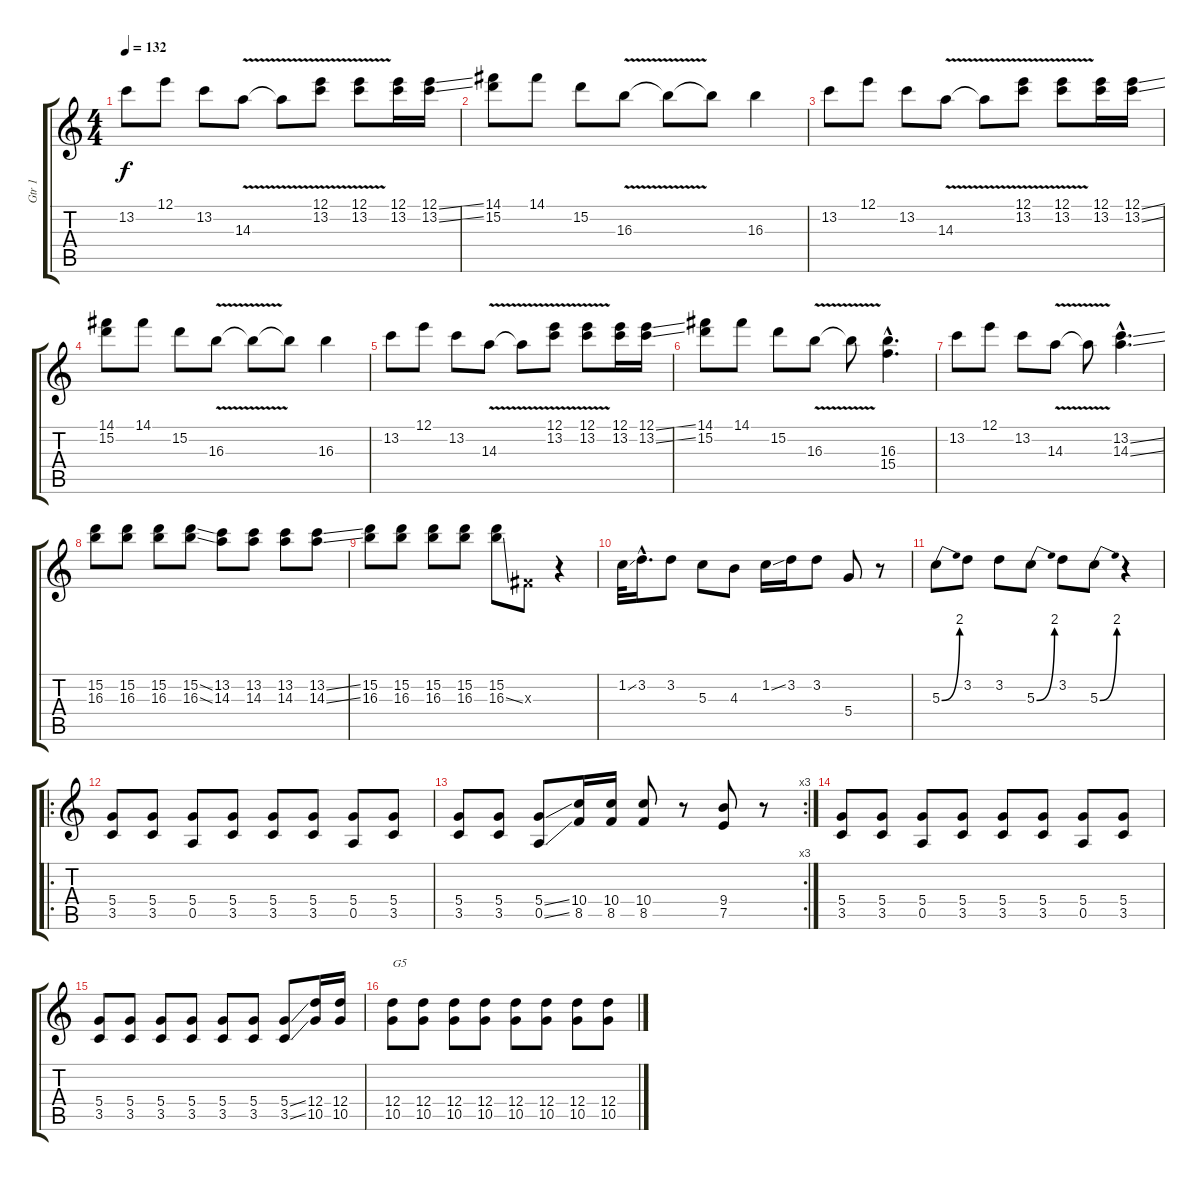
\track ("Gtr 1" "Gtr 1") {instrument distortionguitar}
\staff {score tabs}
\tuning (E4 B3 G3 D3 A2 E2) {hide}
\ts (4 4)
\tempo 132
\clef g2
\ks c
13.2.8{dy f} 12.1.8 13.2.8 14.3{v}.8 14.3{t}.8 (12.1{v} 13.2{v}).8 (12.1{v} 13.2{v}).8 (12.1 13.2).16 (12.1{ss} 13.2{ss}).16 |
(14.1 15.2).8 14.1.8 15.2.8 16.3{v}.8 16.3{t}.8 16.3{t}.8 16.3.4 |
13.2.8 12.1.8 13.2.8 14.3{v}.8 14.3{t}.8 (12.1{v} 13.2{v}).8 (12.1{v} 13.2{v}).8 (12.1 13.2).16 (12.1{ss} 13.2{ss}).16 |
(14.1 15.2).8 14.1.8 15.2.8 16.3{v}.8 16.3{t}.8 16.3{t}.8 16.3.4 |
13.2.8 12.1.8 13.2.8 14.3{v}.8 14.3{t}.8 (12.1{v} 13.2{v}).8 (12.1{v} 13.2{v}).8 (12.1 13.2).16 (12.1{ss} 13.2{ss}).16 |
(14.1 15.2).8 14.1.8 15.2.8 16.3{v}.8 16.3{t}.8 (16.3{hac} 15.4{hac}).4{d} |
13.2.8 12.1.8 13.2.8 14.3{v}.8 14.3{t}.8 (13.2{ss hac} 14.3{ss hac}).4{d} |
(15.2 16.3).8 (15.2 16.3).8 (15.2 16.3).8 (15.2{ss} 16.3{ss}).8 (13.2 14.3).8 (13.2 14.3).8 (13.2 14.3).8 (13.2{ss} 14.3{ss}).8 |
(15.2 16.3).8 (15.2 16.3).8 (15.2 16.3).8 (15.2 16.3).8 (15.2 16.3{ss}).8 -1.3{x}.8 r.4 |
1.2{ss}.32 3.2{hac}.16{d} 3.2.8 5.3.8 4.3.8 1.2{ss}.16 3.2.16 3.2.8 5.4.8 r.8 |
5.3{be (bend 0 0 60 8)}.8 3.2.8 3.2.8 5.3{be (bend 0 0 60 8)}.8 3.2.8 5.3{be (bend 0 0 60 8)}.8 r.4 |
\ro
(5.4 3.5).8 (5.4 3.5).8 (5.4 0.5).8 (5.4 3.5).8 (5.4 3.5).8 (5.4 3.5).8 (5.4 0.5).8 (5.4 3.5).8 |
\rc 3
(5.4 3.5).8 (5.4 3.5).8 (5.4{ss} 0.5{ss}).8 (10.4 8.5).16 (10.4 8.5).16 (10.4 8.5).8 r.8 (9.4 7.5).8 r.8 |
(5.4 3.5).8 (5.4 3.5).8 (5.4 0.5).8 (5.4 3.5).8 (5.4 3.5).8 (5.4 3.5).8 (5.4 0.5).8 (5.4 3.5).8 |
(5.4 3.5).8 (5.4 3.5).8 (5.4 3.5).8 (5.4 3.5).8 (5.4 3.5).8 (5.4 3.5).8 (5.4{ss} 3.5{ss}).8 (12.4 10.5).16 (12.4 10.5).16 |
(12.4 10.5).8{txt "G5"} (12.4 10.5).8 (12.4 10.5).8 (12.4 10.5).8 (12.4 10.5).8 (12.4 10.5).8 (12.4 10.5).8 (12.4 10.5).8
